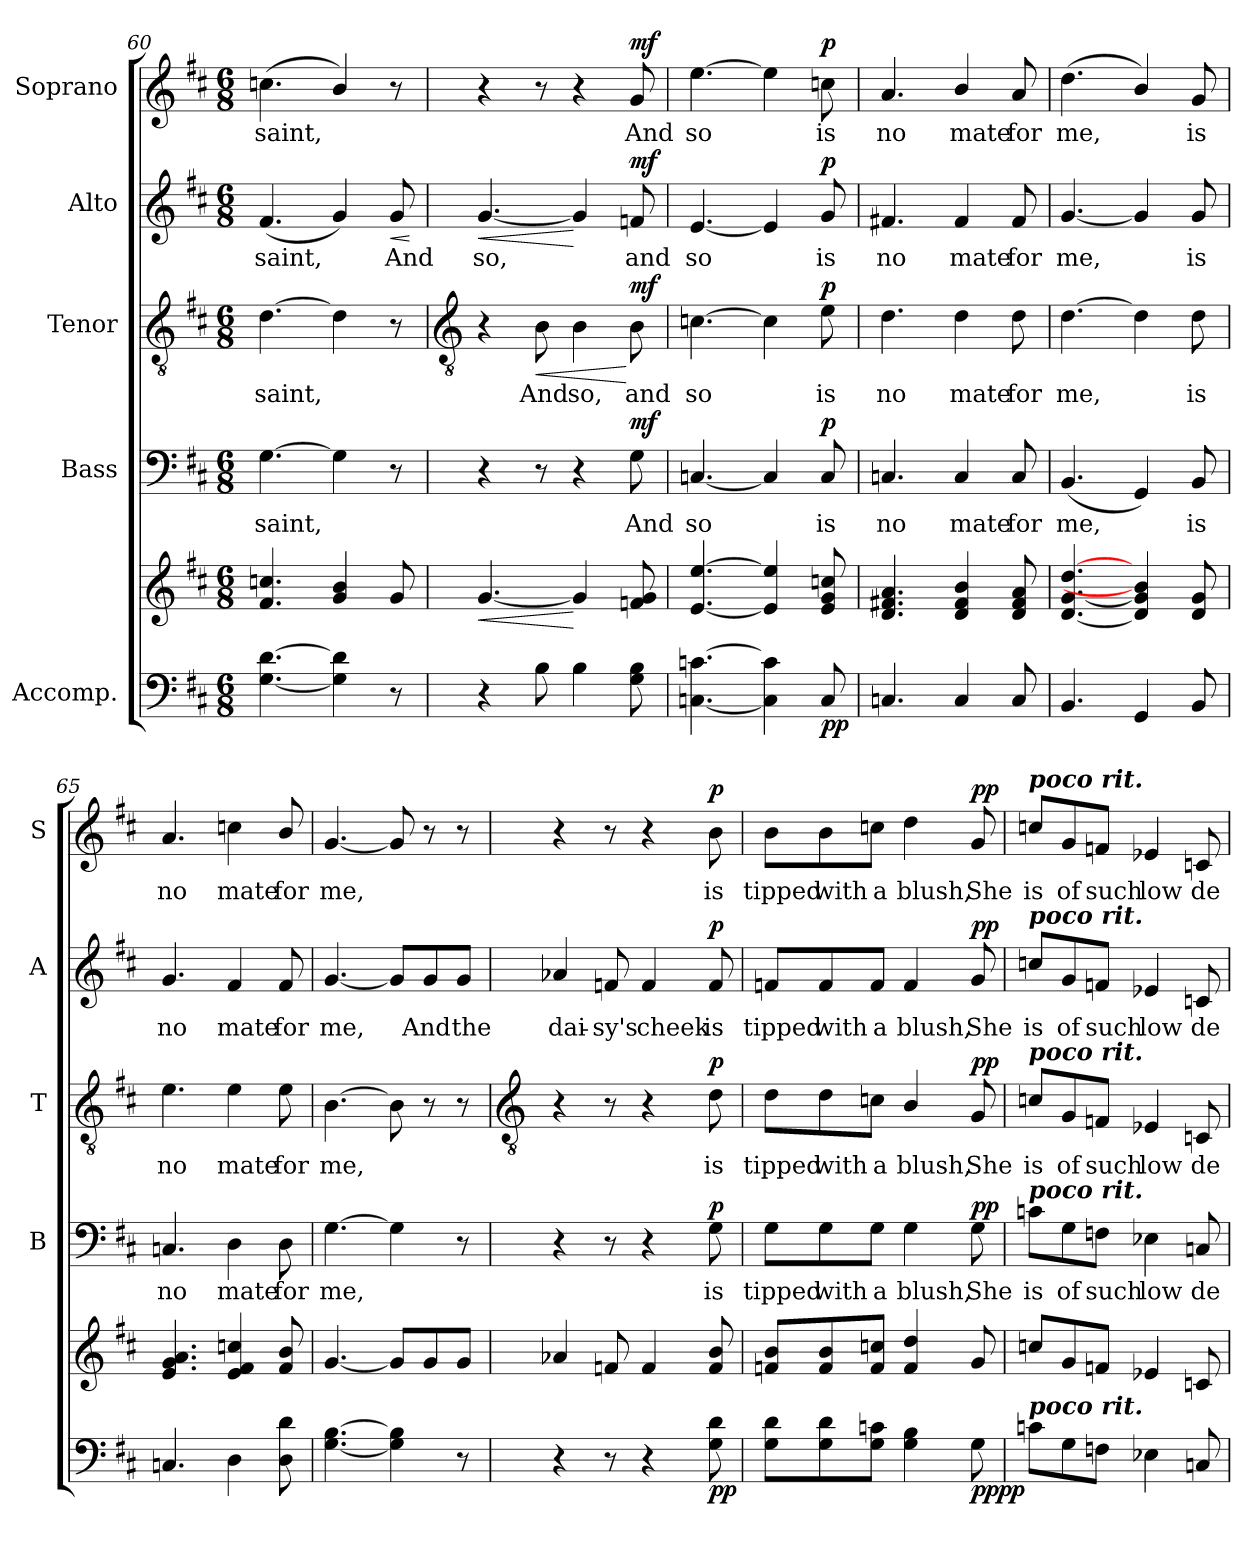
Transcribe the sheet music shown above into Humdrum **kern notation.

**kern	**kern	**dynam	**kern	**text	**dynam	**kern	**text	**dynam	**kern	**text	**dynam	**kern	**text	**dynam
*part5	*part5	*part5	*part4	*part4	*part4	*part3	*part3	*part3	*part2	*part2	*part2	*part1	*part1	*part1
*staff6	*staff5	*staff5/6	*staff4	*staff4	*staff4	*staff3	*staff3	*staff3	*staff2	*staff2	*staff2	*staff1	*staff1	*staff1
*I"Accomp.	*	*	*I"Bass	*	*	*I"Tenor	*	*	*I"Alto	*	*	*I"Soprano	*	*
*	*	*	*I'B	*	*	*I'T	*	*	*I'A	*	*	*I'S	*	*
*clefF4	*clefG2	*	*clefF4	*	*	*clefGv2	*	*	*clefG2	*	*	*clefG2	*	*
*k[f#c#]	*k[f#c#]	*	*k[f#c#]	*	*	*k[f#c#]	*	*	*k[f#c#]	*	*	*k[f#c#]	*	*
*D:	*D:	*	*D:	*	*	*D:	*	*	*D:	*	*	*D:	*	*
*M6/8	*M6/8	*	*M6/8	*	*	*M6/8	*	*	*M6/8	*	*	*M6/8	*	*
=60	=60	=60	=60	=60	=60	=60	=60	=60	=60	=60	=60	=60	=60	=60
!	!	!	!	!LO:LY:b	!	!	!LO:LY:b	!	!	!LO:LY:b	!	!	!LO:LY:b	!
[4.G [4.d	4.f# 4.ccn	.	[4.G	saint,	.	[4.d	saint,	.	(<4.f#	saint,	.	(<4.ccn	saint,	.
4G] 4d]	4g/ 4b/	.	4G]	.	.	4d]	.	.	4g)	.	.	4b/)	.	.
!	!	!	!	!	!	!	!	!	!	!LO:LY:b	!LO:HP:b	!	!	!
8r	8g	.	8r	.	.	8r	.	.	8g	And	<	8r	.	.
.	.	.	.	.	.	.	.	.	.	.	[	.	.	.
!!LO:LB:g=z
=61	=61	=61	=61	=61	=61	=61	=61	=61	=61	=61	=61	=61	=61	=61
*	*	*	*	*	*	*clefGv2	*	*	*	*	*	*	*	*
!	!	!LO:HP:b	!	!	!	!	!	!	!	!LO:LY:b	!LO:HP:b	!	!	!
4r	[4.g	<	4r	.	.	4r	.	.	[4.g	so,	<	4r	.	.
!	!	!	!	!	!	!	!LO:LY:b	!LO:HP:b	!	!	!	!	!	!
8B	.	.	8r	.	.	8B	And	<	.	.	.	8r	.	.
!	!	!	!	!	!	!	!LO:LY:b	!	!	!	!	!	!	!
4B	4g]	[	4r	.	.	4B	so,	.	4g]	.	[	4r	.	.
!	!	!LO:DY:b=2	!	!LO:LY:b	!	!	!LO:LY:b	!	!	!LO:LY:b	!	!	!LO:LY:b	!
!	!	!LO:DY:n=1:b	!	!	!LO:DY:b	!	!	!LO:DY:n=1:b	!	!	!LO:DY:b	!	!	!LO:DY:b
8G 8B	8fn 8g	mf mf	8G	And	mf	8B	and	[ mf	8fn	and	mf	8g	And	mf
=62	=62	=62	=62	=62	=62	=62	=62	=62	=62	=62	=62	=62	=62	=62
!	!	!	!	!LO:LY:b	!	!	!LO:LY:b	!	!	!LO:LY:b	!	!	!LO:LY:b	!
[4.Cn [4.cn	[4.e [4.ee	.	[4.Cn	so	.	[4.cn	so	.	[4.e	so	.	[4.ee	so	.
4C] 4c]	4e] 4ee]	.	4C]	.	.	4c]	.	.	4e]	.	.	4ee]	.	.
!	!	!LO:DY:b=2	!	!LO:LY:b	!	!	!LO:LY:b	!	!	!LO:LY:b	!	!	!LO:LY:b	!
!	!	!LO:DY:n=1:b	!	!	!LO:DY:b	!	!	!LO:DY:b	!	!	!LO:DY:b	!	!	!LO:DY:b
8C	8e 8g 8ccn	p p	8C	is	p	8e	is	p	8g	is	p	8ccn	is	p
=63	=63	=63	=63	=63	=63	=63	=63	=63	=63	=63	=63	=63	=63	=63
!	!	!	!	!LO:LY:b	!	!	!LO:LY:b	!	!	!LO:LY:b	!	!	!LO:LY:b	!
4.Cn	4.d 4.f#X 4.a	.	4.Cn	no	.	4.d	no	.	4.f#X	no	.	4.a	no	.
!	!	!	!	!LO:LY:b	!	!	!LO:LY:b	!	!	!LO:LY:b	!	!	!LO:LY:b	!
4C	4d/ 4f#/ 4b/	.	4C	mate	.	4d	mate	.	4f#	mate	.	4b/	mate	.
!	!	!	!	!LO:LY:b	!	!	!LO:LY:b	!	!	!LO:LY:b	!	!	!LO:LY:b	!
8C	8d 8f# 8a	.	8C	for	.	8d	for	.	8f#	for	.	8a	for	.
=64	=64	=64	=64	=64	=64	=64	=64	=64	=64	=64	=64	=64	=64	=64
!	!	!	!	!LO:LY:b	!	!	!LO:LY:b	!	!	!LO:LY:b	!	!	!LO:LY:b	!
4.BB	[4.d [4.g [4.dd	.	(<4.BB	me,	.	[4.d	me,	.	[4.g	me,	.	(<4.dd	me,	.
4GG	4d/] 4g/] 4b/]	.	4GG)	.	.	4d]	.	.	4g]	.	.	4b/)	.	.
!	!	!	!	!LO:LY:b	!	!	!LO:LY:b	!	!	!LO:LY:b	!	!	!LO:LY:b	!
8BB	8d 8g	.	8BB	is	.	8d	is	.	8g	is	.	8g	is	.
=65	=65	=65	=65	=65	=65	=65	=65	=65	=65	=65	=65	=65	=65	=65
!	!	!	!	!LO:LY:b	!	!	!LO:LY:b	!	!	!LO:LY:b	!	!	!LO:LY:b	!
4.Cn	4.e 4.g 4.a	.	4.Cn	no	.	4.e	no	.	4.g	no	.	4.a	no	.
!	!	!	!	!LO:LY:b	!	!	!LO:LY:b	!	!	!LO:LY:b	!	!	!LO:LY:b	!
4D	4e 4f# 4ccn	.	4D	mate	.	4e	mate	.	4f#	mate	.	4ccn	mate	.
!	!	!	!	!LO:LY:b	!	!	!LO:LY:b	!	!	!LO:LY:b	!	!	!LO:LY:b	!
8D 8d	8f#/ 8b/	.	8D	for	.	8e	for	.	8f#	for	.	8b/	for	.
=66	=66	=66	=66	=66	=66	=66	=66	=66	=66	=66	=66	=66	=66	=66
!	!	!	!	!LO:LY:b	!	!	!LO:LY:b	!	!	!LO:LY:b	!	!	!LO:LY:b	!
[4.G [4.B	[4.g	.	[4.G	me,	.	[4.B	me,	.	[4.g	me,	.	[4.g	me,	.
4G] 4B]	8gL]	.	4G]	.	.	8B]	.	.	8g/L]	.	.	8g]	.	.
!	!	!	!	!	!	!	!	!	!	!LO:LY:b	!	!	!	!
.	8g	.	.	.	.	8r	.	.	8g/	And	.	8r	.	.
!	!	!	!	!	!	!	!	!	!	!LO:LY:b	!	!	!	!
8r	8gJ	.	8r	.	.	8r	.	.	8g/J	the	.	8r	.	.
!!LO:LB:g=z
=67	=67	=67	=67	=67	=67	=67	=67	=67	=67	=67	=67	=67	=67	=67
*	*	*	*	*	*	*clefGv2	*	*	*	*	*	*	*	*
!	!	!	!	!	!	!	!	!	!	!LO:LY:b	!	!	!	!
4r	4a-X	.	4r	.	.	4r	.	.	4a-X	dai-	.	4r	.	.
!	!	!	!	!	!	!	!	!	!	!LO:LY:b	!	!	!	!
8r	8fn	.	8r	.	.	8r	.	.	8fn	-sy's	.	8r	.	.
!	!	!	!	!	!	!	!	!	!	!LO:LY:b	!	!	!	!
4r	4f	.	4r	.	.	4r	.	.	4f	cheek	.	4r	.	.
!	!	!LO:DY:b=2	!	!LO:LY:b	!	!	!LO:LY:b	!	!	!LO:LY:b	!	!	!LO:LY:b	!
!	!	!LO:DY:n=1:b	!	!	!LO:DY:b	!	!	!LO:DY:b	!	!	!LO:DY:b	!	!	!LO:DY:b
8G 8d	8f 8b	p p	8G	is	p	8d	is	p	8f	is	p	8b	is	p
=68	=68	=68	=68	=68	=68	=68	=68	=68	=68	=68	=68	=68	=68	=68
!	!	!	!	!LO:LY:b	!	!	!LO:LY:b	!	!	!LO:LY:b	!	!	!LO:LY:b	!
8G 8dL	8fn 8bL	.	8G\L	tipped	.	8d\L	tipped	.	8fn/L	tipped	.	8b\L	tipped	.
!	!	!	!	!LO:LY:b	!	!	!LO:LY:b	!	!	!LO:LY:b	!	!	!LO:LY:b	!
8G 8d	8f 8b	.	8G\	with	.	8d\	with	.	8f/	with	.	8b\	with	.
!	!	!	!	!LO:LY:b	!	!	!LO:LY:b	!	!	!LO:LY:b	!	!	!LO:LY:b	!
8G 8cnJ	8f 8ccnJ	.	8G\J	a	.	8cn\J	a	.	8f/J	a	.	8ccn\J	a	.
!	!	!	!	!LO:LY:b	!	!	!LO:LY:b	!	!	!LO:LY:b	!	!	!LO:LY:b	!
4G 4B	4f 4dd	.	4G	blush,	.	4B/	blush,	.	4f	blush,	.	4dd	blush,	.
!	!	!LO:DY:b=2	!	!LO:LY:b	!	!	!LO:LY:b	!	!	!LO:LY:b	!	!	!LO:LY:b	!
!	!	!LO:DY:n=1:b	!	!	!LO:DY:b	!	!	!LO:DY:b	!	!	!LO:DY:b	!	!	!LO:DY:b
8G	8g	pp pp	8G	She	pp	8G	She	pp	8g	She	pp	8g	She	pp
=69	=69	=69	=69	=69	=69	=69	=69	=69	=69	=69	=69	=69	=69	=69
!	!	!	!	!	!	!	!	!	!	!	!	!LO:TX:a:Bi:t=poco rit.	!	!
!	!	!	!	!	!	!	!	!	!LO:TX:a:Bi:t=poco rit.	!	!	!	!	!
!	!	!	!	!	!	!LO:TX:a:Bi:t=poco rit.	!	!	!	!	!	!	!	!
!	!	!	!LO:TX:a:Bi:t=poco rit.	!	!	!	!	!	!	!	!	!	!	!
!LO:TX:a:Bi:t=poco rit.	!	!	!	!	!	!	!	!	!	!	!	!	!	!
!	!	!	!	!LO:LY:b	!	!	!LO:LY:b	!	!	!LO:LY:b	!	!	!LO:LY:b	!
8cnL	8ccnL	.	8cn\L	is	.	8cn/L	is	.	8ccn/L	is	.	8ccn/L	is	.
!	!	!	!	!LO:LY:b	!	!	!LO:LY:b	!	!	!LO:LY:b	!	!	!LO:LY:b	!
8G	8g	.	8G\	of	.	8G/	of	.	8g/	of	.	8g/	of	.
!	!	!	!	!LO:LY:b	!	!	!LO:LY:b	!	!	!LO:LY:b	!	!	!LO:LY:b	!
8FnJ	8fnJ	.	8Fn\J	such	.	8Fn/J	such	.	8fn/J	such	.	8fn/J	such	.
!	!	!	!	!LO:LY:b	!	!	!LO:LY:b	!	!	!LO:LY:b	!	!	!LO:LY:b	!
4E-X	4e-X	.	4E-X	low	.	4E-X	low	.	4e-X	low	.	4e-X	low	.
!	!	!	!	!LO:LY:b	!	!	!LO:LY:b	!	!	!LO:LY:b	!	!	!LO:LY:b	!
8Cn	8cn	.	8Cn	de-	.	8Cn	de-	.	8cn	de-	.	8cn	de-	.
=	=	=	=	=	=	=	=	=	=	=	=	=	=	=
*-	*-	*-	*-	*-	*-	*-	*-	*-	*-	*-	*-	*-	*-	*-
